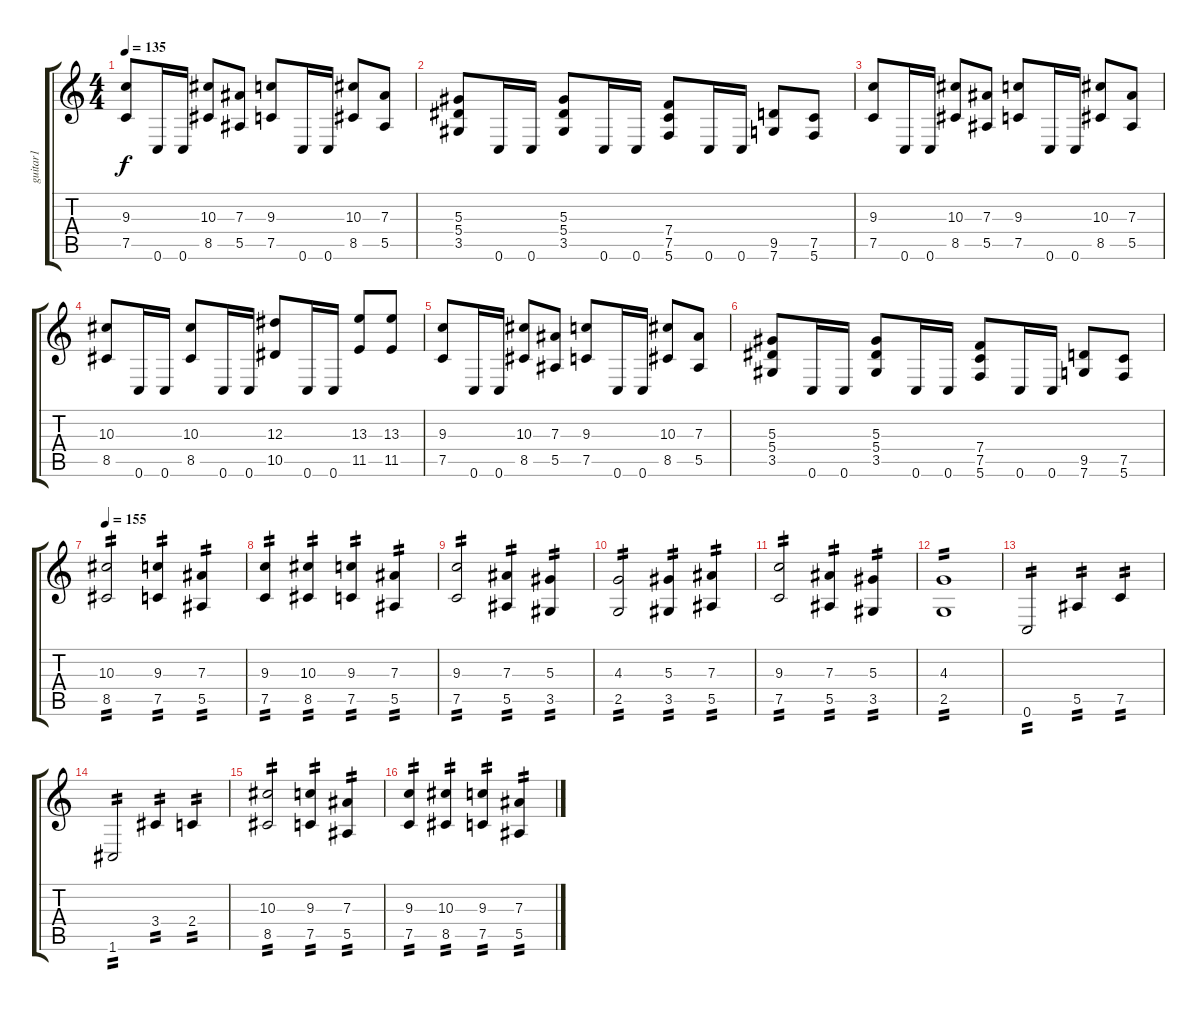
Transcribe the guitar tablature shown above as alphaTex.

\track ("guitar1" "guitar1") {instrument distortionguitar}
\staff {score tabs}
\tuning (C4 G3 Eb3 Bb2 F2 C2) {hide}
\ts (4 4)
\tempo 135
\clef g2
\ks c
(9.3 7.5).8{dy f} 0.6.16 0.6.16 (10.3 8.5).8 (7.3 5.5).8 (9.3 7.5).8 0.6.16 0.6.16 (10.3 8.5).8 (7.3 5.5).8 |
(5.3 5.4 3.5).8 0.6.16 0.6.16 (5.3 5.4 3.5).8 0.6.16 0.6.16 (7.4 7.5 5.6).8 0.6.16 0.6.16 (9.5 7.6).8 (7.5 5.6).8 |
(9.3 7.5).8 0.6.16 0.6.16 (10.3 8.5).8 (7.3 5.5).8 (9.3 7.5).8 0.6.16 0.6.16 (10.3 8.5).8 (7.3 5.5).8 |
(10.3 8.5).8 0.6.16 0.6.16 (10.3 8.5).8 0.6.16 0.6.16 (12.3 10.5).8 0.6.16 0.6.16 (13.3 11.5).8 (13.3 11.5).8 |
(9.3 7.5).8 0.6.16 0.6.16 (10.3 8.5).8 (7.3 5.5).8 (9.3 7.5).8 0.6.16 0.6.16 (10.3 8.5).8 (7.3 5.5).8 |
(5.3 5.4 3.5).8 0.6.16 0.6.16 (5.3 5.4 3.5).8 0.6.16 0.6.16 (7.4 7.5 5.6).8 0.6.16 0.6.16 (9.5 7.6).8 (7.5 5.6).8 |
\tempo 155
(10.3 8.5).2{tp 2} (9.3 7.5).4{tp 2} (7.3 5.5).4{tp 2} |
(9.3 7.5).4{tp 2} (10.3 8.5).4{tp 2} (9.3 7.5).4{tp 2} (7.3 5.5).4{tp 2} |
(9.3 7.5).2{tp 2} (7.3 5.5).4{tp 2} (5.3 3.5).4{tp 2} |
(4.3 2.5).2{tp 2} (5.3 3.5).4{tp 2} (7.3 5.5).4{tp 2} |
(9.3 7.5).2{tp 2} (7.3 5.5).4{tp 2} (5.3 3.5).4{tp 2} |
(4.3 2.5).1{tp 2} |
0.6.2{tp 2} 5.5.4{tp 2} 7.5.4{tp 2} |
1.6.2{tp 2} 3.4.4{tp 2} 2.4.4{tp 2} |
(10.3 8.5).2{tp 2} (9.3 7.5).4{tp 2} (7.3 5.5).4{tp 2} |
(9.3 7.5).4{tp 2} (10.3 8.5).4{tp 2} (9.3 7.5).4{tp 2} (7.3 5.5).4{tp 2}
